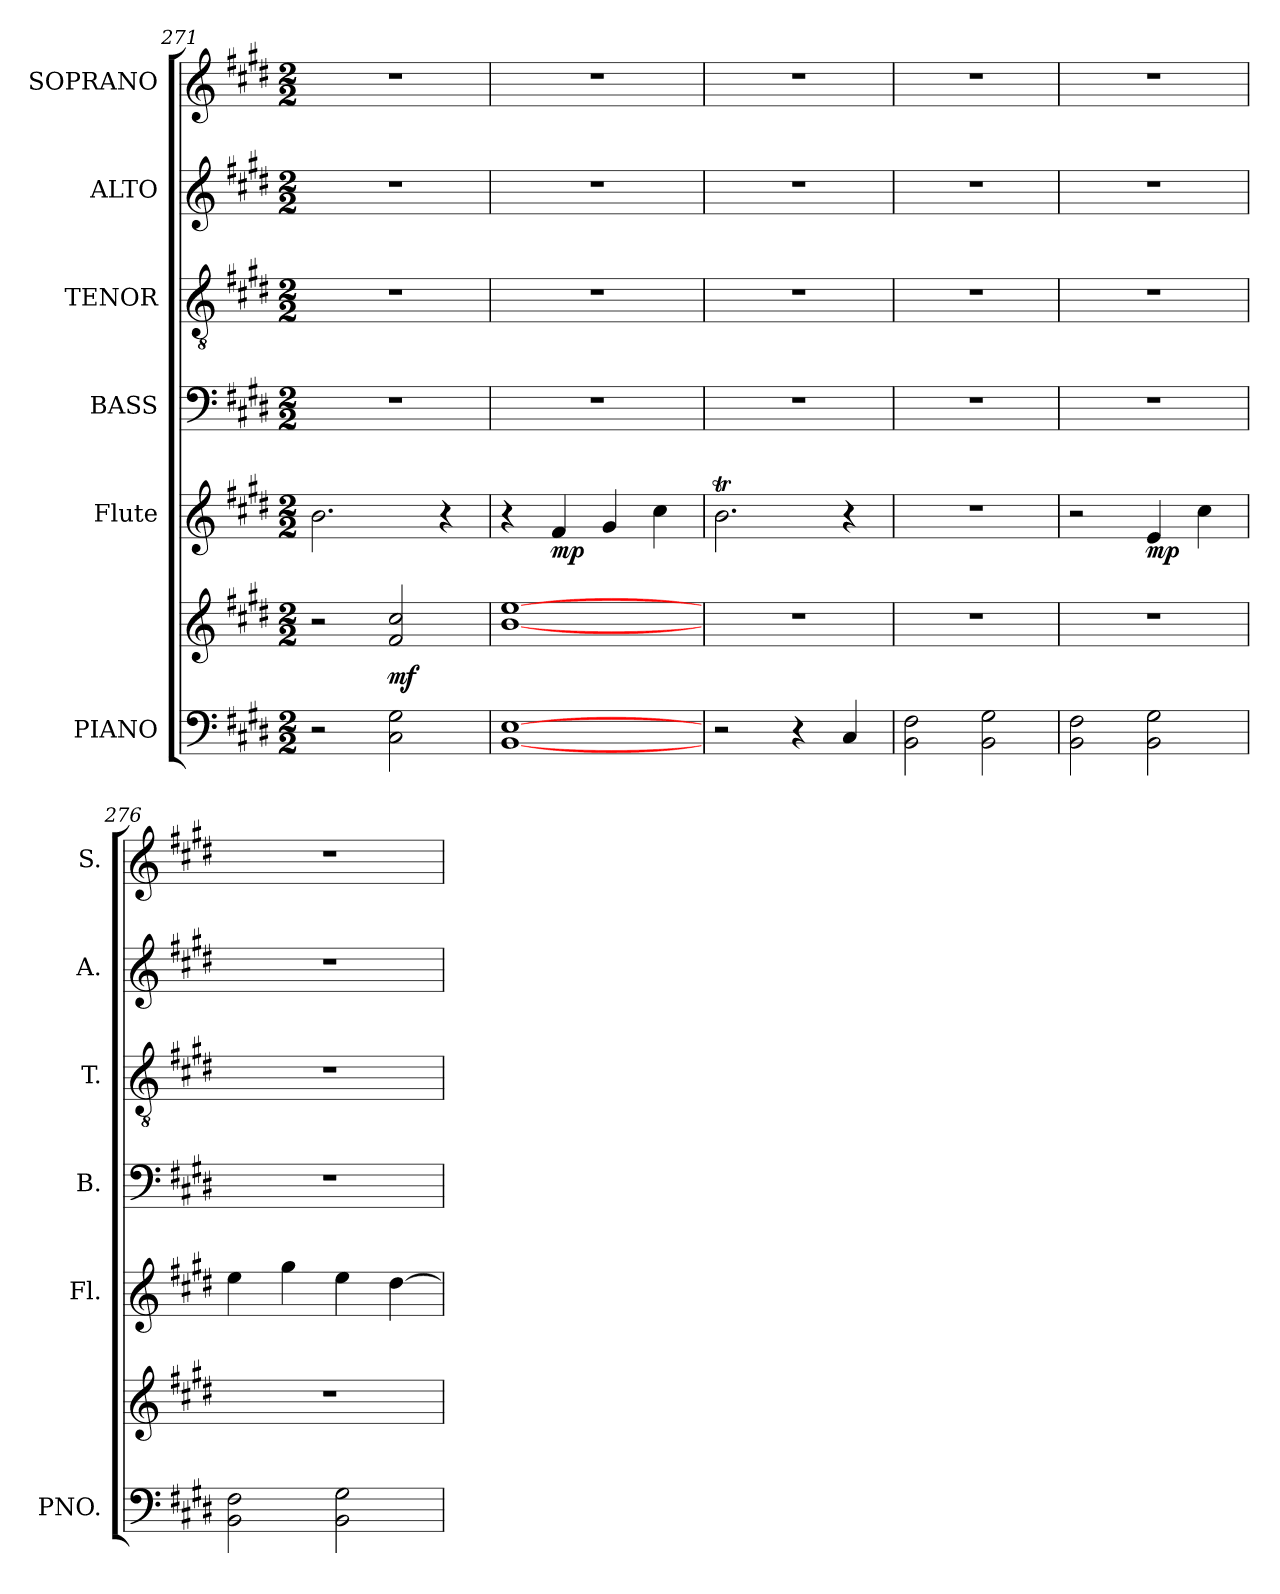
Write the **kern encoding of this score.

**kern	**kern	**dynam	**kern	**dynam	**kern	**kern	**kern	**kern
*part6	*part6	*part6	*part5	*part5	*part4	*part3	*part2	*part1
*staff7	*staff6	*staff6/7	*staff5	*staff5	*staff4	*staff3	*staff2	*staff1
*I"PIANO	*	*	*I"Flute	*	*I"BASS	*I"TENOR	*I"ALTO	*I"SOPRANO
*I'PNO.	*	*	*I'Fl.	*	*I'B.	*I'T.	*I'A.	*I'S.
*clefF4	*clefG2	*	*clefG2	*	*clefF4	*clefGv2	*clefG2	*clefG2
*	*	*	*	*	*	*ITrd7c12	*	*
*k[f#c#g#d#]	*k[f#c#g#d#]	*	*k[f#c#g#d#]	*	*k[f#c#g#d#]	*k[f#c#g#d#]	*k[f#c#g#d#]	*k[f#c#g#d#]
*E:	*E:	*	*E:	*	*E:	*E:	*E:	*E:
*M2/2	*M2/2	*	*M2/2	*	*M2/2	*M2/2	*M2/2	*M2/2
=271	=271	=271	=271	=271	=271	=271	=271	=271
2r	2r	.	2.bi\	.	1r	1r	1r	1r
2C#i\ 2G#i	2f#i/ 2cc#i	mf	.	.	.	.	.	.
.	.	.	4r	.	.	.	.	.
=272	=272	=272	=272	=272	=272	=272	=272	=272
[<1BBi [>1Ei	[<1bi [>1eei	.	4r	.	1r	1r	1r	1r
.	.	.	4f#i/	mp	.	.	.	.
.	.	.	4g#i/	.	.	.	.	.
.	.	.	4cc#i\	.	.	.	.	.
=273	=273	=273	=273	=273	=273	=273	=273	=273
2r	1r	.	2.bTi\	.	1r	1r	1r	1r
4r	.	.	.	.	.	.	.	.
4C#i/	.	.	4r	.	.	.	.	.
=274	=274	=274	=274	=274	=274	=274	=274	=274
2BBi\ 2F#i	1r	.	1r	.	1r	1r	1r	1r
2BBi\ 2G#i	.	.	.	.	.	.	.	.
!!LO:LB:g=z
=275	=275	=275	=275	=275	=275	=275	=275	=275
2BBi\ 2F#i	1r	.	2r	.	1r	1r	1r	1r
2BBi\ 2G#i	.	.	4ei/	mp	.	.	.	.
.	.	.	4cc#i\	.	.	.	.	.
=276	=276	=276	=276	=276	=276	=276	=276	=276
2BBi\ 2F#i	1r	.	4eei\	.	1r	1r	1r	1r
.	.	.	4gg#i\	.	.	.	.	.
2BBi\ 2G#i	.	.	4eei\	.	.	.	.	.
.	.	.	[>4dd#i\	.	.	.	.	.
=	=	=	=	=	=	=	=	=
*-	*-	*-	*-	*-	*-	*-	*-	*-
